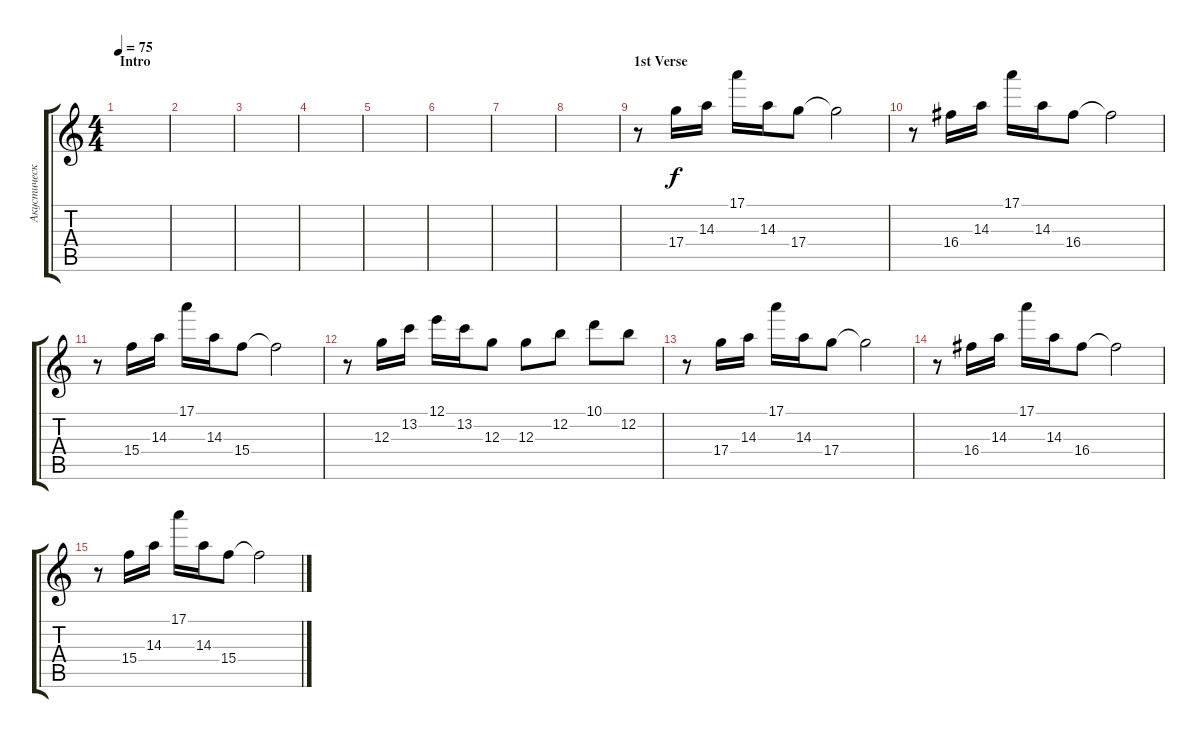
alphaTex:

\track ("Акустическая гитара 2 " "Акустическ") {instrument acousticguitarsteel}
\staff {score tabs}
\tuning (E4 B3 G3 D3 A2 E2) {hide}
\ts (4 4)
\section ("" "Intro")
\tempo 75
\clef g2
\ks c
|
|
|
|
|
|
|
|
\section ("" "1st Verse")
r.8 17.4.16 14.3.16 17.1.16 14.3.16 17.4.8 17.4{t}.2 |
r.8 16.4.16 14.3.16 17.1.16 14.3.16 16.4.8 16.4{t}.2 |
r.8 15.4.16 14.3.16 17.1.16 14.3.16 15.4.8 15.4{t}.2 |
r.8 12.3.16 13.2.16 12.1.16 13.2.16 12.3.8 12.3.8 12.2.8 10.1.8 12.2.8 |
r.8 17.4.16 14.3.16 17.1.16 14.3.16 17.4.8 17.4{t}.2 |
r.8 16.4.16 14.3.16 17.1.16 14.3.16 16.4.8 16.4{t}.2 |
r.8 15.4.16 14.3.16 17.1.16 14.3.16 15.4.8 15.4{t}.2
